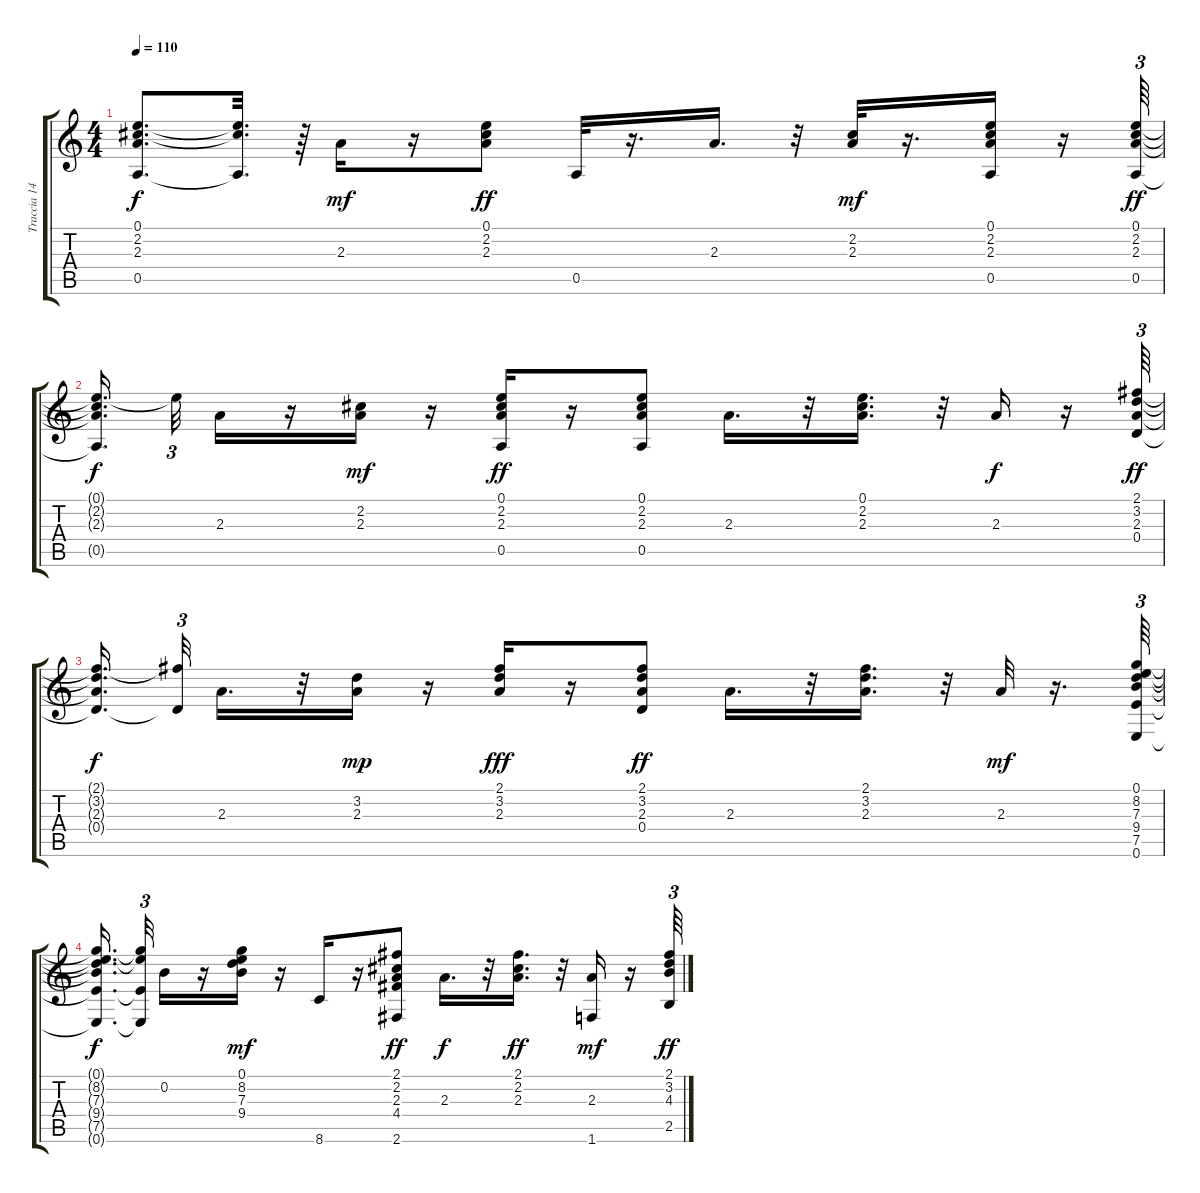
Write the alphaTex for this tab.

\track ("Traccia 14" "Traccia 14") {instrument acousticguitarsteel}
\staff {score tabs}
\tuning (E4 B3 G3 D3 A2 E2) {hide}
\ts (4 4)
\tempo 110
\clef g2
\ks c
(0.1{t} 2.2{t} 2.3{t} 0.5{t}).8{d dy f} (0.1{t} 2.2{t} 0.5{t}).32{d} r.64 2.3.16{dy mf} r.16 (0.1 2.2 2.3).8{dy ff} 0.5.32 r.16{d} 2.3.16{d} r.32 (2.2 2.3).32{dy mf} r.16{d} (0.1 2.2 2.3 0.5).16 r.16 (0.1 2.2 2.3 0.5).64{tu (3 2) dy ff} |
(0.1{t} 2.2{t} 2.3{t} 0.5{t}).16{d dy f} 0.1{t}.32{tu (3 2)} 2.3.16 r.16 (2.2 2.3).16{dy mf} r.16 (0.1 2.2 2.3 0.5).16{dy ff} r.16 (0.1 2.2 2.3 0.5).8 2.3.16{d} r.32 (0.1 2.2 2.3).16{d} r.32 2.3.16{dy f} r.16 (2.1 3.2 2.3 0.4).64{tu (3 2) dy ff} |
(2.1{t} 3.2{t} 2.3{t} 0.4{t}).16{d dy f} (2.1{t} 0.4{t}).32{tu (3 2)} 2.3.16{d} r.32 (3.2 2.3).16{dy mp} r.16 (2.1 3.2 2.3).16{dy fff} r.16 (2.1 3.2 2.3 0.4).8{dy ff} 2.3.16{d} r.32 (2.1 3.2 2.3).16{d} r.32 2.3.32{dy mf} r.16{d} (0.1 8.2 7.3 9.4 7.5 0.6).64{tu (3 2)} |
(0.1{t} 8.2{t} 7.3{t} 9.4{t} 7.5{t} 0.6{t}).16{d dy f} (0.1{t} 8.2{t} 7.5{t} 0.6{t}).32{tu (3 2)} 0.2.16 r.16 (0.1 8.2 7.3 9.4).16{dy mf} r.16 8.6.16 r.16 (2.1 2.2 2.3 4.4 2.6).8{dy ff} 2.3.16{d dy f} r.32 (2.1 2.2 2.3).16{d dy ff} r.32 (2.3 1.6).16{dy mf} r.16 (2.1 3.2 4.3 2.5).64{tu (3 2) dy ff}
